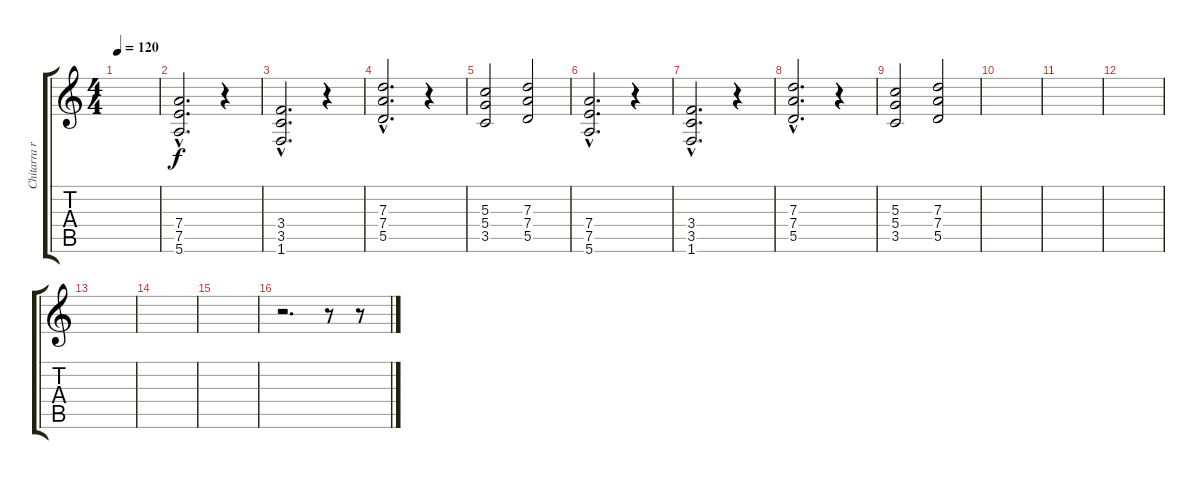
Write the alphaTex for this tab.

\track ("Chitarra ritmica" "Chitarra r") {instrument electricguitarclean}
\staff {score tabs}
\tuning (E4 B3 G3 D3 A2 E2) {hide}
\ts (4 4)
\tempo 120
\clef g2
\ks c
|
(7.4{hac} 7.5{hac} 5.6).2{d} r.4 |
(3.4{hac} 3.5{hac} 1.6{hac}).2{d} r.4 |
(7.3{hac} 7.4{hac} 5.5{hac}).2{d} r.4 |
(5.3 5.4 3.5).2 (7.3 7.4 5.5).2 |
(7.4{hac} 7.5{hac} 5.6).2{d} r.4 |
(3.4{hac} 3.5{hac} 1.6{hac}).2{d} r.4 |
(7.3{hac} 7.4{hac} 5.5{hac}).2{d} r.4 |
(5.3 5.4 3.5).2 (7.3 7.4 5.5).2 |
|
|
|
|
|
|
r.2{d} r.8 r.8
